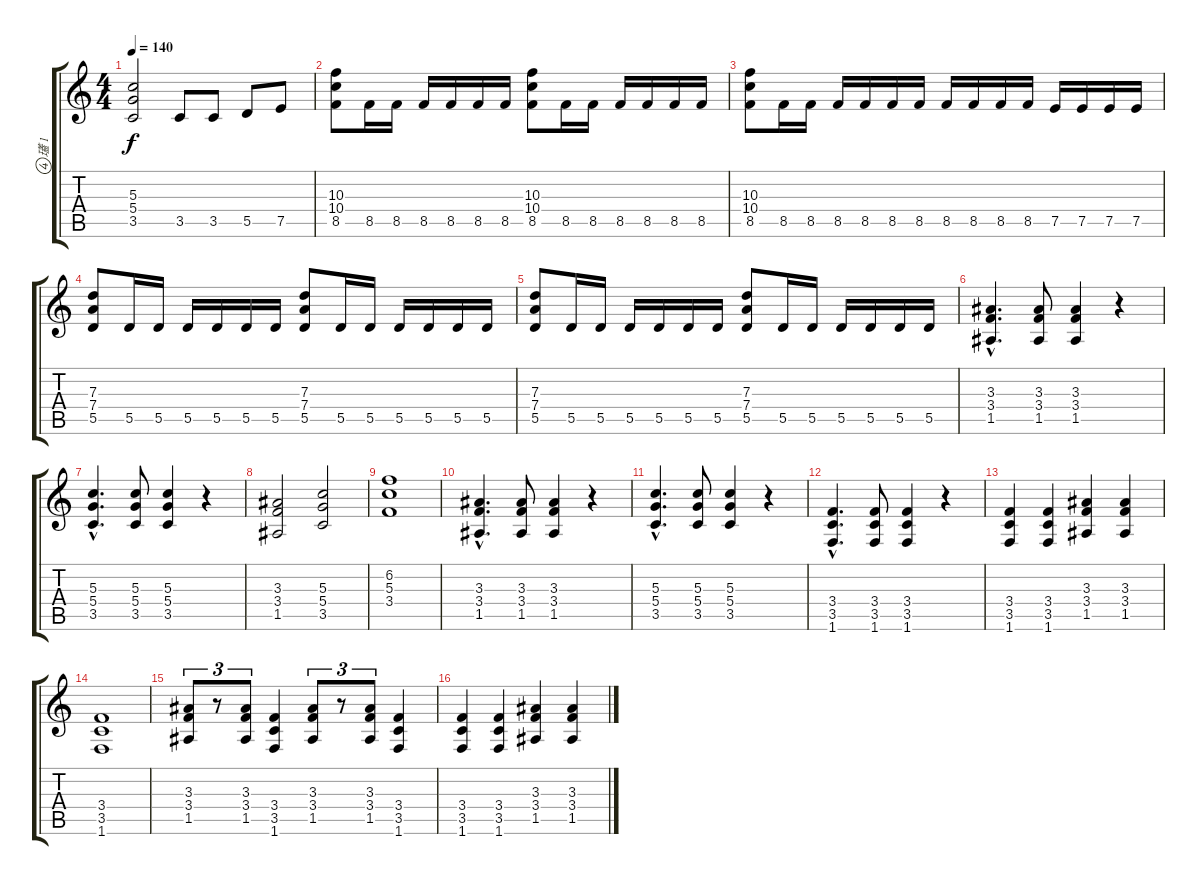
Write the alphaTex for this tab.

\track ("瓂 1" "瓂 1") {instrument distortionguitar}
\staff {score tabs}
\tuning (E4 B3 G3 D3 A2 E2) {hide}
\ts (4 4)
\tempo 140
\clef g2
\ks c
(5.3 5.4 3.5).2{dy f} 3.5.8{instrument electricguitarmuted} 3.5.8 5.5.8 7.5.8 |
(10.3 10.4 8.5).8{instrument distortionguitar} 8.5.16{instrument electricguitarmuted} 8.5.16 8.5.16 8.5.16 8.5.16 8.5.16 (10.3 10.4 8.5).8{instrument distortionguitar} 8.5.16{instrument electricguitarmuted} 8.5.16 8.5.16 8.5.16 8.5.16 8.5.16 |
(10.3 10.4 8.5).8{instrument distortionguitar} 8.5.16{instrument electricguitarmuted} 8.5.16 8.5.16 8.5.16 8.5.16 8.5.16 8.5.16 8.5.16 8.5.16 8.5.16 7.5.16 7.5.16 7.5.16 7.5.16 |
(7.3 7.4 5.5).8{instrument distortionguitar} 5.5.16{instrument electricguitarmuted} 5.5.16 5.5.16 5.5.16 5.5.16 5.5.16 (7.3 7.4 5.5).8{instrument distortionguitar} 5.5.16{instrument electricguitarmuted} 5.5.16 5.5.16 5.5.16 5.5.16 5.5.16 |
(7.3 7.4 5.5).8{instrument distortionguitar} 5.5.16{instrument electricguitarmuted} 5.5.16 5.5.16 5.5.16 5.5.16 5.5.16 (7.3 7.4 5.5).8{instrument distortionguitar} 5.5.16{instrument electricguitarmuted} 5.5.16 5.5.16 5.5.16 5.5.16 5.5.16 |
(3.3{hac} 3.4{hac} 1.5{hac}).4{d} (3.3 3.4 1.5).8{instrument electricguitarmuted} (3.3 3.4 1.5).4{instrument distortionguitar} r.4 |
(5.3{hac} 5.4{hac} 3.5{hac}).4{d} (5.3 5.4 3.5).8{instrument electricguitarmuted} (5.3 5.4 3.5).4{instrument distortionguitar} r.4 |
(3.3 3.4 1.5).2 (5.3 5.4 3.5).2 |
(6.2 5.3 3.4).1 |
(3.3{hac} 3.4{hac} 1.5{hac}).4{d volume 14} (3.3 3.4 1.5).8{instrument electricguitarmuted} (3.3 3.4 1.5).4{instrument distortionguitar} r.4 |
(5.3{hac} 5.4{hac} 3.5{hac}).4{d} (5.3 5.4 3.5).8{instrument electricguitarmuted} (5.3 5.4 3.5).4{instrument distortionguitar} r.4 |
(3.4{hac} 3.5{hac} 1.6{hac}).4{d} (3.4 3.5 1.6).8{instrument electricguitarmuted} (3.4 3.5 1.6).4{instrument distortionguitar} r.4 |
(3.4 3.5 1.6).4{instrument distortionguitar} (3.4 3.5 1.6).4 (3.3 3.4 1.5).4 (3.3 3.4 1.5).4 |
(3.4 3.5 1.6).1 |
(3.3 3.4 1.5).8{tu (3 2)} r.8{tu (3 2)} (3.3 3.4 1.5).8{tu (3 2)} (3.4 3.5 1.6).4 (3.3 3.4 1.5).8{tu (3 2)} r.8{tu (3 2)} (3.3 3.4 1.5).8{tu (3 2)} (3.4 3.5 1.6).4 |
(3.4 3.5 1.6).4 (3.4 3.5 1.6).4 (3.3 3.4 1.5).4 (3.3 3.4 1.5).4
